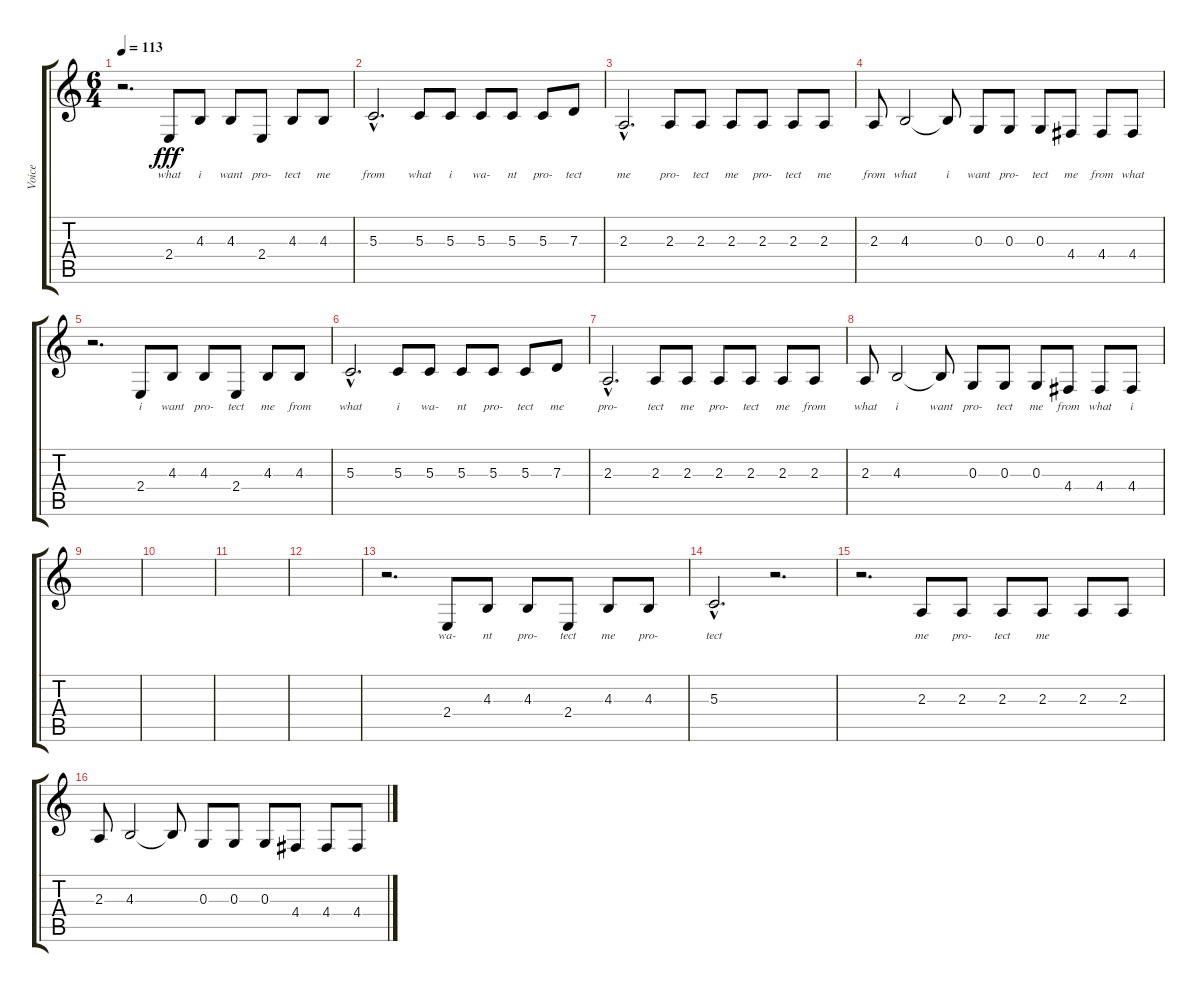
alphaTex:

\track ("Voice" "Voice") {instrument lead6voice}
\staff {score tabs}
\tuning (E4 B3 G3 D3 A2 E2) {hide}
\ts (6 4)
\tempo 113
\clef g2
\ks c
r.2{d dy fff} 2.4.8{lyrics (0 "what") lyrics (1 "") lyrics (2 "") lyrics (3 "") lyrics (4 "")} 4.3.8{lyrics (0 "i") lyrics (1 "") lyrics (2 "") lyrics (3 "") lyrics (4 "")} 4.3.8{lyrics (0 "want") lyrics (1 "") lyrics (2 "") lyrics (3 "") lyrics (4 "")} 2.4.8{lyrics (0 "pro-") lyrics (1 "") lyrics (2 "") lyrics (3 "") lyrics (4 "")} 4.3.8{lyrics (0 "tect") lyrics (1 "") lyrics (2 "") lyrics (3 "") lyrics (4 "")} 4.3.8{lyrics (0 "me") lyrics (1 "") lyrics (2 "") lyrics (3 "") lyrics (4 "")} |
5.3{hac}.2{d lyrics (0 "from") lyrics (1 "") lyrics (2 "") lyrics (3 "") lyrics (4 "")} 5.3.8{lyrics (0 "what") lyrics (1 "") lyrics (2 "") lyrics (3 "") lyrics (4 "")} 5.3.8{lyrics (0 "i") lyrics (1 "") lyrics (2 "") lyrics (3 "") lyrics (4 "")} 5.3.8{lyrics (0 "wa-") lyrics (1 "") lyrics (2 "") lyrics (3 "") lyrics (4 "")} 5.3.8{lyrics (0 "nt") lyrics (1 "") lyrics (2 "") lyrics (3 "") lyrics (4 "")} 5.3.8{lyrics (0 "pro-") lyrics (1 "") lyrics (2 "") lyrics (3 "") lyrics (4 "")} 7.3.8{lyrics (0 "tect") lyrics (1 "") lyrics (2 "") lyrics (3 "") lyrics (4 "")} |
2.3{hac}.2{d lyrics (0 "me") lyrics (1 "") lyrics (2 "") lyrics (3 "") lyrics (4 "")} 2.3.8{lyrics (0 "pro-") lyrics (1 "") lyrics (2 "") lyrics (3 "") lyrics (4 "")} 2.3.8{lyrics (0 "tect") lyrics (1 "") lyrics (2 "") lyrics (3 "") lyrics (4 "")} 2.3.8{lyrics (0 "me") lyrics (1 "") lyrics (2 "") lyrics (3 "") lyrics (4 "")} 2.3.8{lyrics (0 "pro-") lyrics (1 "") lyrics (2 "") lyrics (3 "") lyrics (4 "")} 2.3.8{lyrics (0 "tect") lyrics (1 "") lyrics (2 "") lyrics (3 "") lyrics (4 "")} 2.3.8{lyrics (0 "me") lyrics (1 "") lyrics (2 "") lyrics (3 "") lyrics (4 "")} |
2.3.8{lyrics (0 "from") lyrics (1 "") lyrics (2 "") lyrics (3 "") lyrics (4 "")} 4.3.2{lyrics (0 "what") lyrics (1 "") lyrics (2 "") lyrics (3 "") lyrics (4 "")} 4.3{t}.8{lyrics (0 "i") lyrics (1 "") lyrics (2 "") lyrics (3 "") lyrics (4 "")} 0.3.8{lyrics (0 "want") lyrics (1 "") lyrics (2 "") lyrics (3 "") lyrics (4 "")} 0.3.8{lyrics (0 "pro-") lyrics (1 "") lyrics (2 "") lyrics (3 "") lyrics (4 "")} 0.3.8{lyrics (0 "tect") lyrics (1 "") lyrics (2 "") lyrics (3 "") lyrics (4 "")} 4.4.8{lyrics (0 "me") lyrics (1 "") lyrics (2 "") lyrics (3 "") lyrics (4 "")} 4.4.8{lyrics (0 "from") lyrics (1 "") lyrics (2 "") lyrics (3 "") lyrics (4 "")} 4.4.8{lyrics (0 "what") lyrics (1 "") lyrics (2 "") lyrics (3 "") lyrics (4 "")} |
r.2{d} 2.4.8{lyrics (0 "i") lyrics (1 "") lyrics (2 "") lyrics (3 "") lyrics (4 "")} 4.3.8{lyrics (0 "want") lyrics (1 "") lyrics (2 "") lyrics (3 "") lyrics (4 "")} 4.3.8{lyrics (0 "pro-") lyrics (1 "") lyrics (2 "") lyrics (3 "") lyrics (4 "")} 2.4.8{lyrics (0 "tect") lyrics (1 "") lyrics (2 "") lyrics (3 "") lyrics (4 "")} 4.3.8{lyrics (0 "me") lyrics (1 "") lyrics (2 "") lyrics (3 "") lyrics (4 "")} 4.3.8{lyrics (0 "from") lyrics (1 "") lyrics (2 "") lyrics (3 "") lyrics (4 "")} |
5.3{hac}.2{d lyrics (0 "what") lyrics (1 "") lyrics (2 "") lyrics (3 "") lyrics (4 "")} 5.3.8{lyrics (0 "i") lyrics (1 "") lyrics (2 "") lyrics (3 "") lyrics (4 "")} 5.3.8{lyrics (0 "wa-") lyrics (1 "") lyrics (2 "") lyrics (3 "") lyrics (4 "")} 5.3.8{lyrics (0 "nt") lyrics (1 "") lyrics (2 "") lyrics (3 "") lyrics (4 "")} 5.3.8{lyrics (0 "pro-") lyrics (1 "") lyrics (2 "") lyrics (3 "") lyrics (4 "")} 5.3.8{lyrics (0 "tect") lyrics (1 "") lyrics (2 "") lyrics (3 "") lyrics (4 "")} 7.3.8{lyrics (0 "me") lyrics (1 "") lyrics (2 "") lyrics (3 "") lyrics (4 "")} |
2.3{hac}.2{d lyrics (0 "pro-") lyrics (1 "") lyrics (2 "") lyrics (3 "") lyrics (4 "")} 2.3.8{lyrics (0 "tect") lyrics (1 "") lyrics (2 "") lyrics (3 "") lyrics (4 "")} 2.3.8{lyrics (0 "me") lyrics (1 "") lyrics (2 "") lyrics (3 "") lyrics (4 "")} 2.3.8{lyrics (0 "pro-") lyrics (1 "") lyrics (2 "") lyrics (3 "") lyrics (4 "")} 2.3.8{lyrics (0 "tect") lyrics (1 "") lyrics (2 "") lyrics (3 "") lyrics (4 "")} 2.3.8{lyrics (0 "me") lyrics (1 "") lyrics (2 "") lyrics (3 "") lyrics (4 "")} 2.3.8{lyrics (0 "from") lyrics (1 "") lyrics (2 "") lyrics (3 "") lyrics (4 "")} |
2.3.8{lyrics (0 "what") lyrics (1 "") lyrics (2 "") lyrics (3 "") lyrics (4 "")} 4.3.2{lyrics (0 "i") lyrics (1 "") lyrics (2 "") lyrics (3 "") lyrics (4 "")} 4.3{t}.8{lyrics (0 "want") lyrics (1 "") lyrics (2 "") lyrics (3 "") lyrics (4 "")} 0.3.8{lyrics (0 "pro-") lyrics (1 "") lyrics (2 "") lyrics (3 "") lyrics (4 "")} 0.3.8{lyrics (0 "tect") lyrics (1 "") lyrics (2 "") lyrics (3 "") lyrics (4 "")} 0.3.8{lyrics (0 "me") lyrics (1 "") lyrics (2 "") lyrics (3 "") lyrics (4 "")} 4.4.8{lyrics (0 "from") lyrics (1 "") lyrics (2 "") lyrics (3 "") lyrics (4 "")} 4.4.8{lyrics (0 "what") lyrics (1 "") lyrics (2 "") lyrics (3 "") lyrics (4 "")} 4.4.8{lyrics (0 "i") lyrics (1 "") lyrics (2 "") lyrics (3 "") lyrics (4 "")} |
|
|
|
|
r.2{d} 2.4.8{lyrics (0 "wa-") lyrics (1 "") lyrics (2 "") lyrics (3 "") lyrics (4 "")} 4.3.8{lyrics (0 "nt") lyrics (1 "") lyrics (2 "") lyrics (3 "") lyrics (4 "")} 4.3.8{lyrics (0 "pro-") lyrics (1 "") lyrics (2 "") lyrics (3 "") lyrics (4 "")} 2.4.8{lyrics (0 "tect") lyrics (1 "") lyrics (2 "") lyrics (3 "") lyrics (4 "")} 4.3.8{lyrics (0 "me") lyrics (1 "") lyrics (2 "") lyrics (3 "") lyrics (4 "")} 4.3.8{lyrics (0 "pro-") lyrics (1 "") lyrics (2 "") lyrics (3 "") lyrics (4 "")} |
5.3{hac}.2{d lyrics (0 "tect") lyrics (1 "") lyrics (2 "") lyrics (3 "") lyrics (4 "")} r.2{d} |
r.2{d} 2.3.8{lyrics (0 "me") lyrics (1 "") lyrics (2 "") lyrics (3 "") lyrics (4 "")} 2.3.8{lyrics (0 "pro-") lyrics (1 "") lyrics (2 "") lyrics (3 "") lyrics (4 "")} 2.3.8{lyrics (0 "tect") lyrics (1 "") lyrics (2 "") lyrics (3 "") lyrics (4 "")} 2.3.8{lyrics (0 "me") lyrics (1 "") lyrics (2 "") lyrics (3 "") lyrics (4 "")} 2.3.8 2.3.8 |
2.3.8 4.3.2 4.3{t}.8 0.3.8 0.3.8 0.3.8 4.4.8 4.4.8 4.4.8
